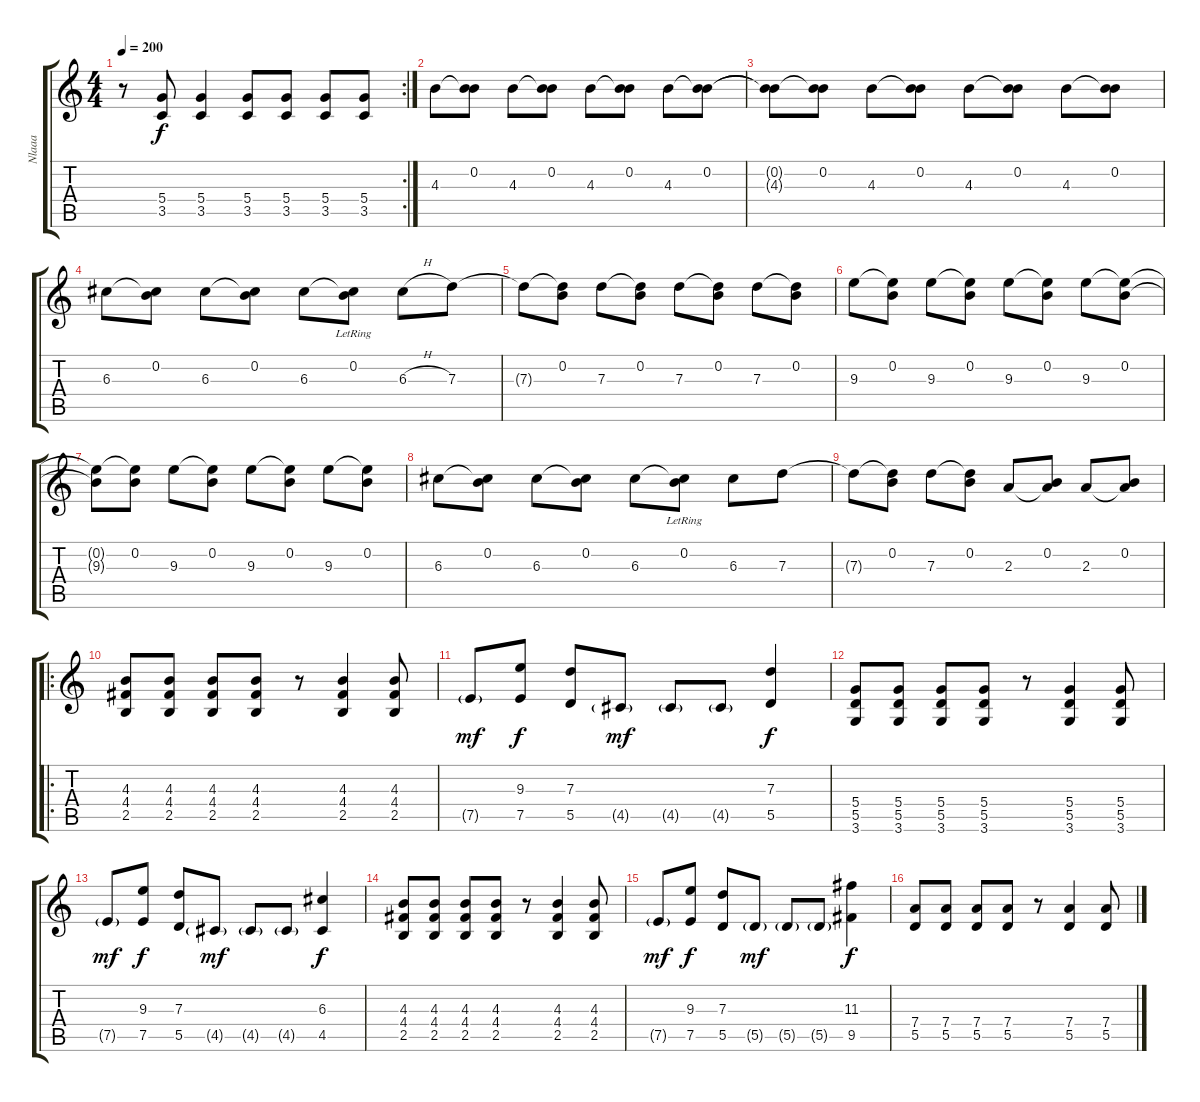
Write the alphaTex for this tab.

\track ("Nlaaa" "Nlaaa") {instrument overdrivenguitar}
\staff {score tabs}
\tuning (E4 B3 G3 D3 A2 E2) {hide}
\rc 2
\ts (4 4)
\tempo 200
\clef g2
\ks c
r.8{dy f} (5.4 3.5).8 (5.4 3.5).4 (5.4 3.5).8 (5.4 3.5).8 (5.4 3.5).8 (5.4 3.5).8 |
4.3.8 (0.2 4.3{t}).8 4.3.8 (0.2 4.3{t}).8 4.3.8 (0.2 4.3{t}).8 4.3.8 (0.2 4.3{t}).8 |
(0.2{t} 4.3{t}).8 (0.2 4.3{t}).8 4.3.8 (0.2 4.3{t}).8 4.3.8 (0.2 4.3{t}).8 4.3.8 (0.2 4.3{t}).8 |
6.3.8 (0.2 6.3{t}).8 6.3.8 (0.2 6.3{t}).8 6.3.8 (0.2{lr} 6.3{t}).8 6.3{h}.8 7.3.8 |
7.3{t}.8 (0.2 7.3{t}).8 7.3.8 (0.2 7.3{t}).8 7.3.8 (0.2 7.3{t}).8 7.3.8 (0.2 7.3{t}).8 |
9.3.8 (0.2 9.3{t}).8 9.3.8 (0.2 9.3{t}).8 9.3.8 (0.2 9.3{t}).8 9.3.8 (0.2 9.3{t}).8 |
(0.2{t} 9.3{t}).8 (0.2 9.3{t}).8 9.3.8 (0.2 9.3{t}).8 9.3.8 (0.2 9.3{t}).8 9.3.8 (0.2 9.3{t}).8 |
6.3.8 (0.2 6.3{t}).8 6.3.8 (0.2 6.3{t}).8 6.3.8 (0.2{lr} 6.3{t}).8 6.3.8 7.3.8 |
7.3{t}.8 (0.2 7.3{t}).8 7.3.8 (0.2 7.3{t}).8 2.3.8 (0.2 2.3{t}).8 2.3.8 (0.2 2.3{t}).8 |
\ro
(4.3 4.4 2.5).8 (4.3 4.4 2.5).8 (4.3 4.4 2.5).8 (4.3 4.4 2.5).8 r.8 (4.3 4.4 2.5).4 (4.3 4.4 2.5).8 |
7.5{g}.8{dy mf} (9.3 7.5).8{dy f} (7.3 5.5).8 4.5{g}.8{dy mf} 4.5{g}.8 4.5{g}.8 (7.3 5.5).4{dy f} |
(5.4 5.5 3.6).8 (5.4 5.5 3.6).8 (5.4 5.5 3.6).8 (5.4 5.5 3.6).8 r.8 (5.4 5.5 3.6).4 (5.4 5.5 3.6).8 |
7.5{g}.8{dy mf} (9.3 7.5).8{dy f} (7.3 5.5).8 4.5{g}.8{dy mf} 4.5{g}.8 4.5{g}.8 (6.3 4.5).4{dy f} |
(4.3 4.4 2.5).8 (4.3 4.4 2.5).8 (4.3 4.4 2.5).8 (4.3 4.4 2.5).8 r.8 (4.3 4.4 2.5).4 (4.3 4.4 2.5).8 |
7.5{g}.8{dy mf} (9.3 7.5).8{dy f} (7.3 5.5).8 5.5{g}.8{dy mf} 5.5{g}.8 5.5{g}.8 (11.3 9.5).4{dy f} |
(7.4 5.5).8 (7.4 5.5).8 (7.4 5.5).8 (7.4 5.5).8 r.8 (7.4 5.5).4 (7.4 5.5).8
